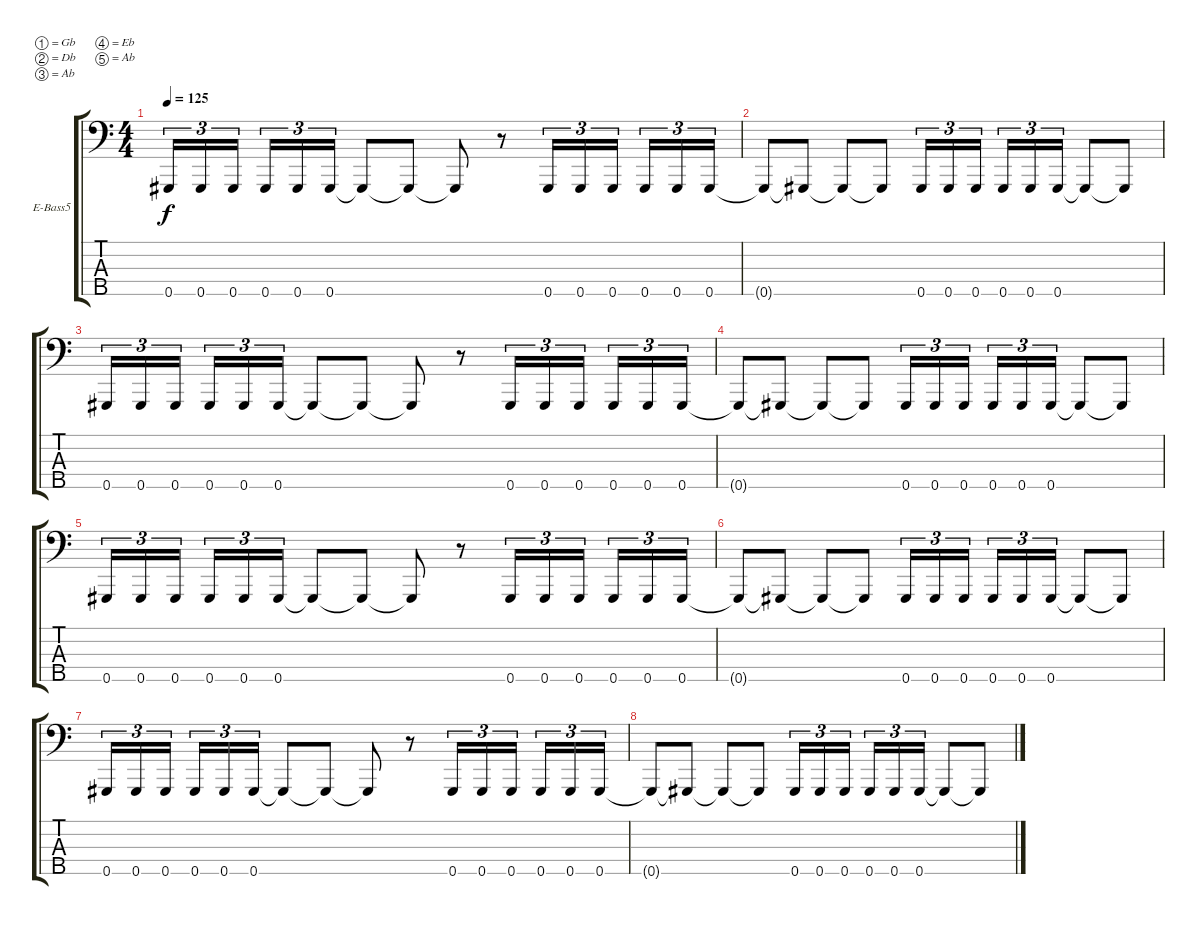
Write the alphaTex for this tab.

\defaultSystemsLayout 4
\bracketExtendMode groupsimilarinstruments
\firstSystemTrackNameOrientation horizontal
\otherSystemsTrackNameOrientation horizontal
\track ("Electric Bass" "E-Bass5") {instrument electricbassfinger}
\staff {score tabs}
\tuning (Gb2 Db2 Ab1 Eb1 Ab0)
\ts (4 4)
\tempo 125
\clef f4
\ks c
0.5.16{tu (3 2) dy f} 0.5.16{tu (3 2)} 0.5.16{tu (3 2)} 0.5.16{tu (3 2)} 0.5.16{tu (3 2)} 0.5.16{tu (3 2)} 0.5{t}.8 0.5{t}.8 0.5{t}.8 r.8 0.5.16{tu (3 2)} 0.5.16{tu (3 2)} 0.5.16{tu (3 2)} 0.5.16{tu (3 2)} 0.5.16{tu (3 2)} 0.5.16{tu (3 2)} |
0.5{t}.8 0.5{t}.8 0.5{t}.8 0.5{t}.8 0.5.16{tu (3 2)} 0.5.16{tu (3 2)} 0.5.16{tu (3 2)} 0.5.16{tu (3 2)} 0.5.16{tu (3 2)} 0.5.16{tu (3 2)} 0.5{t}.8 0.5{t}.8 |
0.5.16{tu (3 2)} 0.5.16{tu (3 2)} 0.5.16{tu (3 2)} 0.5.16{tu (3 2)} 0.5.16{tu (3 2)} 0.5.16{tu (3 2)} 0.5{t}.8 0.5{t}.8 0.5{t}.8 r.8 0.5.16{tu (3 2)} 0.5.16{tu (3 2)} 0.5.16{tu (3 2)} 0.5.16{tu (3 2)} 0.5.16{tu (3 2)} 0.5.16{tu (3 2)} |
0.5{t}.8 0.5{t}.8 0.5{t}.8 0.5{t}.8 0.5.16{tu (3 2)} 0.5.16{tu (3 2)} 0.5.16{tu (3 2)} 0.5.16{tu (3 2)} 0.5.16{tu (3 2)} 0.5.16{tu (3 2)} 0.5{t}.8 0.5{t}.8 |
0.5.16{tu (3 2)} 0.5.16{tu (3 2)} 0.5.16{tu (3 2)} 0.5.16{tu (3 2)} 0.5.16{tu (3 2)} 0.5.16{tu (3 2)} 0.5{t}.8 0.5{t}.8 0.5{t}.8 r.8 0.5.16{tu (3 2)} 0.5.16{tu (3 2)} 0.5.16{tu (3 2)} 0.5.16{tu (3 2)} 0.5.16{tu (3 2)} 0.5.16{tu (3 2)} |
0.5{t}.8 0.5{t}.8 0.5{t}.8 0.5{t}.8 0.5.16{tu (3 2)} 0.5.16{tu (3 2)} 0.5.16{tu (3 2)} 0.5.16{tu (3 2)} 0.5.16{tu (3 2)} 0.5.16{tu (3 2)} 0.5{t}.8 0.5{t}.8 |
0.5.16{tu (3 2)} 0.5.16{tu (3 2)} 0.5.16{tu (3 2)} 0.5.16{tu (3 2)} 0.5.16{tu (3 2)} 0.5.16{tu (3 2)} 0.5{t}.8 0.5{t}.8 0.5{t}.8 r.8 0.5.16{tu (3 2)} 0.5.16{tu (3 2)} 0.5.16{tu (3 2)} 0.5.16{tu (3 2)} 0.5.16{tu (3 2)} 0.5.16{tu (3 2)} |
0.5{t}.8 0.5{t}.8 0.5{t}.8 0.5{t}.8 0.5.16{tu (3 2)} 0.5.16{tu (3 2)} 0.5.16{tu (3 2)} 0.5.16{tu (3 2)} 0.5.16{tu (3 2)} 0.5.16{tu (3 2)} 0.5{t}.8 0.5{t}.8
